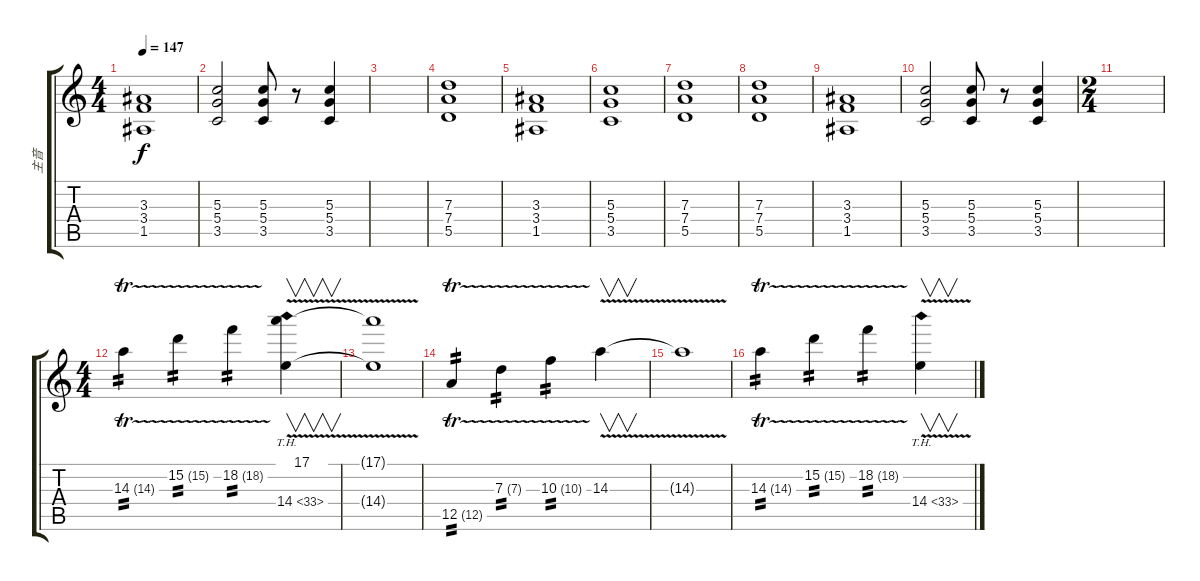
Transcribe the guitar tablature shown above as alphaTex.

\track ("主音" "主音") {instrument overdrivenguitar}
\staff {score tabs}
\tuning (E4 B3 G3 D3 A2 E2) {hide}
\ts (4 4)
\tempo 147
\clef g2
\ks c
(3.3 3.4 1.5).1{dy f} |
(5.3 5.4 3.5).2 (5.3 5.4 3.5).8 r.8 (5.3 5.4 3.5).4 |
|
(7.3 7.4 5.5).1 |
(3.3 3.4 1.5).1 |
(5.3 5.4 3.5).1 |
(7.3 7.4 5.5).1 |
(7.3 7.4 5.5).1 |
(3.3 3.4 1.5).1 |
(5.3 5.4 3.5).2 (5.3 5.4 3.5).8 r.8 (5.3 5.4 3.5).4 |
\ts (2 4)
|
\ts (4 4)
14.3{tr (14 32)}.4{tp 2 volume 16} 15.2{tr (15 32)}.4{tp 2} 18.2{tr (18 32)}.4{tp 2} (17.1{v} 14.4{th 19 v}).4{v} |
(17.1{t} 14.4{t}).1 |
12.5{tr (12 32)}.4{tp 2} 7.3{tr (7 32)}.4{tp 2} 10.3{tr (10 32)}.4{tp 2} 14.3{v}.4{v} |
14.3{t}.1 |
14.3{tr (14 32)}.4{tp 2} 15.2{tr (15 32)}.4{tp 2} 18.2{tr (18 32)}.4{tp 2} 14.4{th 19 v}.4{v}
